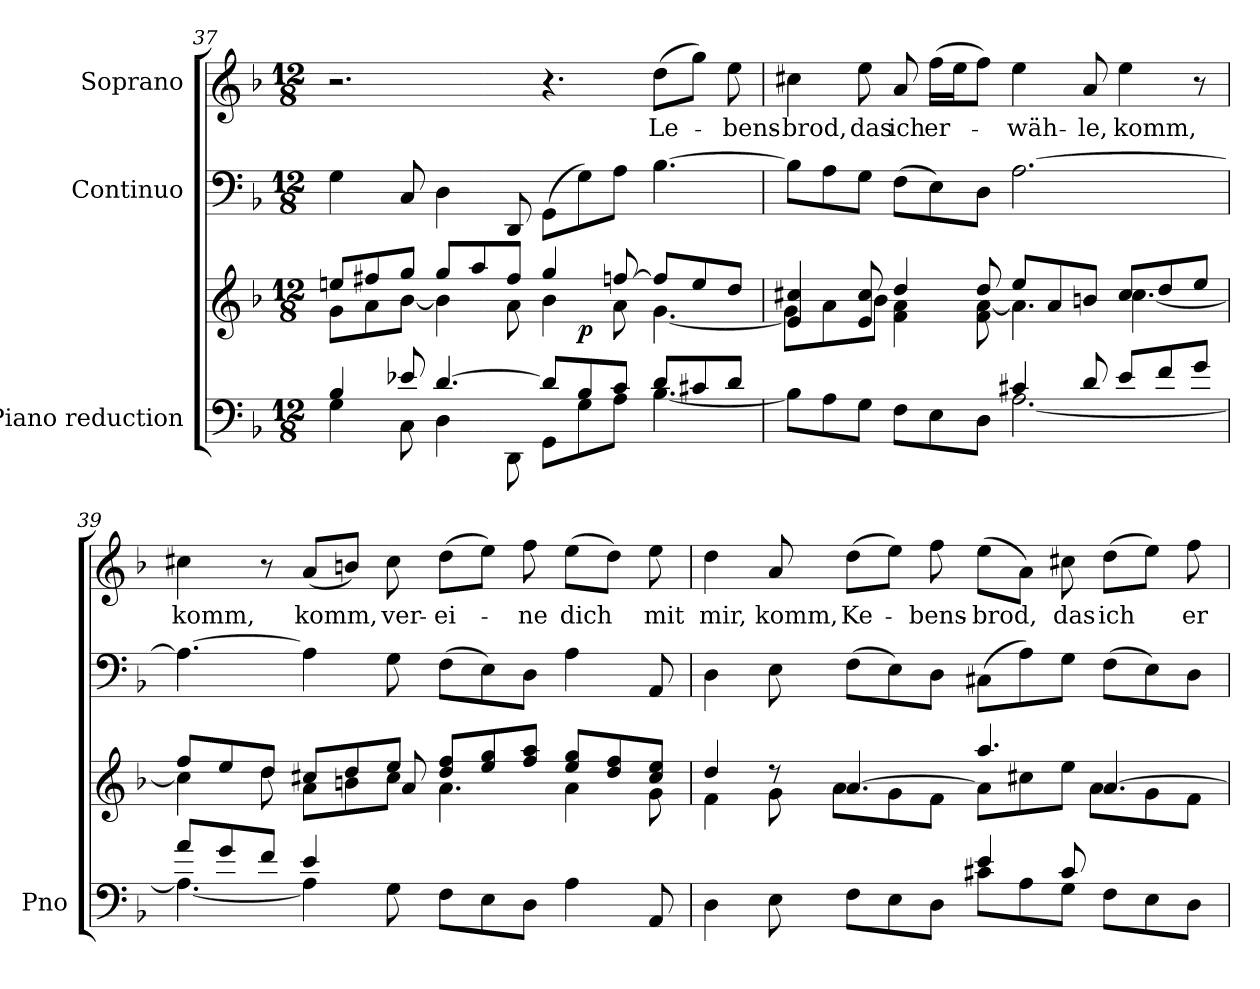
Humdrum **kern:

**kern	**kern	**dynam	**kern	**kern	**text
*part3	*part3	*part3	*part2	*part1	*part1
*staff4	*staff3	*staff3/4	*staff2	*staff1	*staff1
*I"Piano reduction	*	*	*I"Continuo	*I"Soprano	*
*I'Pno	*	*	*	*	*
*clefF4	*clefG2	*	*clefF4	*clefG2	*
*k[b-]	*k[b-]	*	*k[b-]	*k[b-]	*
*M12/8	*M12/8	*	*M12/8	*M12/8	*
=37	=37	=37	=37	=37	=37
*^	*^	*	*	*	*
*	*	*	*^	*	*	*	*
4B-/	4G\	8een/L	8g\L	2..ryy	.	4G\	2.r	.
.	.	8ff#X/	8a\	.	.	.	.	.
8e-X/	8C\	8gg/J	[8b-\J	.	.	8C/	.	.
[4.d/	4D\	8gg/L	4b-\]	.	.	4D\	.	.
.	.	8aa/	.	.	.	.	.	.
.	8DD\	8ff#/J	8a\	.	.	8DD/	.	.
8d/L]	8GG\L	4gg/	4b-\	.	.	(8GG\L	4.r	.
!	!	!	!	!	!LO:DY:b	!	!	!
8B-/	8G\	.	.	2ryy	p	8G\)	.	.
8c/J	8A\J	[8ffn/	8a\	.	.	8A\J	.	.
!	!	!	!	!	!	!	!	!LO:LY:b
8d/L	[4.B-\	8ff/L]	[4.g\	.	.	[4.B-\	(8dd\L	Le-
8c#X/	.	8ee/	.	.	.	.	8gg\J)	.
!	!	!	!	!	!	!	!	!LO:LY:b
8d/J	.	8dd/J	.	8ryy	.	.	8ee\	-bens-
!!LO:LB:g=z
=38	=38	=38	=38	=38	=38	=38	=38	=38
!	!	!	!	!	!	!	!	!LO:LY:b
*	*	*	*v	*v	*	*	*	*
2.ryy	8B-\L]	4e/ 4cc#X/	8g\L]	.	8B-\L]	4cc#X\	-brod,
.	8A\	.	8a\	.	8A\	.	.
!	!	!	!	!	!	!	!LO:LY:b
.	8G\J	8e/ 8cc#/	8b-\J	.	8G\J	8ee\	das
!	!	!	!	!	!	!	!LO:LY:b
.	8F\L	4dd/	4f\ 4a\	.	(8F\L	8a/	ich
!	!	!	!	!	!	!	!LO:LY:b
.	8E\	.	.	.	8E\)	(16ff\LL	er-
.	.	.	.	.	.	16ee\J	.
.	8D\J	8dd/	8f\ [8a\	.	8D\J	8ff\J)	.
!	!	!	!	!	!	!	!LO:LY:b
4c#X/	[2.A\	8ee/L	4.a\]	.	[2.A\	4ee\	-wäh-
.	.	8a/	.	.	.	.	.
!	!	!	!	!	!	!	!LO:LY:b
8d/	.	8bn/J	.	.	.	8a/	-le,
!	!	!	!	!	!	!	!LO:LY:b
8e/L	.	8cc#/L	[4.cc#\	.	.	4ee\	komm,
8f/	.	8dd/	.	.	.	.	.
8g/J	.	8ee/J	.	.	.	8r	.
=39	=39	=39	=39	=39	=39	=39	=39
*	*	*	*^	*	*	*	*
!	!	!	!	!	!	!	!	!LO:LY:b
8a/L	4.A\_	8ff/L	4cc#\]	8ryy	.	4.A\_	4cc#X\	komm,
*	*	*	*v	*v	*	*	*	*
8g/	.	8ee/	.	.	.	.	.
8f/J	.	8dd/J	8dd\	.	.	8r	.
!	!	!	!	!	!	!	!LO:LY:b
4e/	4A\]	8cc#X/L	8a\L	.	4A\]	(8a/L	komm,
.	.	8dd/	8bn\	.	.	8bn/J)	.
*	*	*	*^	*	*	*	*
!	!	!	!	!	!	!	!	!LO:LY:b
8ryy	8G\	8ee/J	8cc#\J	8a/	.	8G\	8cc#\	ver-
!	!	!	!	!	!	!	!	!LO:LY:b
2.ryy	8F\L	8dd/ 8ff/L	4.a\	2.ryy	.	(8F\L	(8dd\L	-ei-
.	8E\	8ee/ 8gg/	.	.	.	8E\)	8ee\J)	.
!	!	!	!	!	!	!	!	!LO:LY:b
.	8D\J	8ff/ 8aa/J	.	.	.	8D\J	8ff\	-ne
!	!	!	!	!	!	!	!	!LO:LY:b
.	4A\	8ee/ 8gg/L	4a\	.	.	4A\	(8ee\L	dich
.	.	8dd/ 8ff/	.	.	.	.	8dd\J)	.
!	!	!	!	!	!	!	!	!LO:LY:b
.	8AA/	8cc#/ 8ee/J	8g\	.	.	8AA/	8ee\	mit
*	*	*	*v	*v	*	*	*	*
=40	=40	=40	=40	=40	=40	=40	=40
!	!	!	!	!	!	!	!LO:LY:b
2.ryy	4D\	4dd/	4f\	.	4D\	4dd\	mir,
!	!	!	!	!	!	!	!LO:LY:b
.	8E\	8r	8g\	.	8E\	8a/	komm,
!	!	!	!	!	!	!	!LO:LY:b
.	8F\L	[4.a/	8a\L	.	(8F\L	(8dd\L	Ke-
.	8E\	.	8g\	.	8E\)	8ee\J)	.
!	!	!	!	!	!	!	!LO:LY:b
.	8D\J	.	8f\J	.	8D\J	8ff\	-bens-
!	!	!	!	!	!	!	!LO:LY:b
4e/	8c#X\L	4.aa/	8a\L]	.	(8C#X\L	(8ee\L	-brod,
.	8A\	.	8cc#X\	.	8A\)	8a\J)	.
!	!	!	!	!	!	!	!LO:LY:b
8c#/	8G\J	.	8ee\J	.	8G\J	8cc#X\	das
!	!	!	!	!	!	!	!LO:LY:b
4.ryy	8F\L	[4.a/	8a\L	.	(8F\L	(8dd\L	ich
.	8E\	.	8g\	.	8E\)	8ee\J)	.
!	!	!	!	!	!	!	!LO:LY:b
.	8D\J	.	8f\J	.	8D\J	8ff\	er-
*v	*v	*	*	*	*	*	*
*	*v	*v	*	*	*	*
=	=	=	=	=	=
*-	*-	*-	*-	*-	*-
